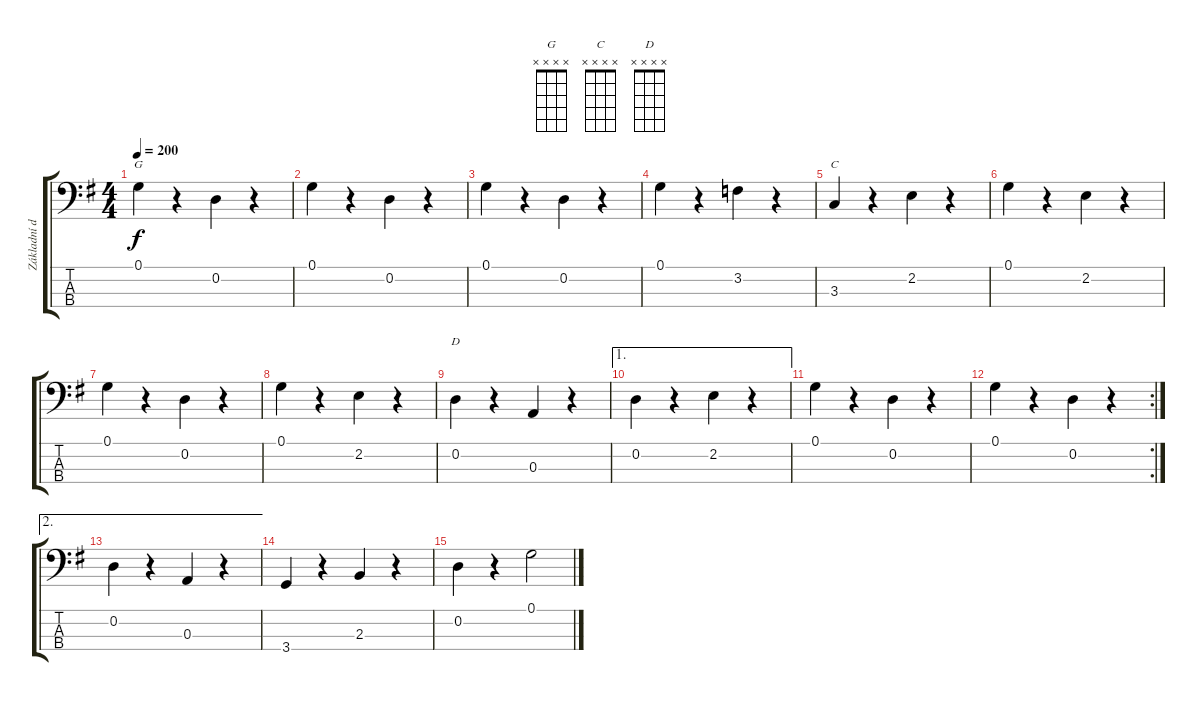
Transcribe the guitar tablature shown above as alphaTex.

\track ("Základní doprovod" "Základní d") {instrument acousticbass}
\staff {score tabs}
\tuning (G2 D2 A1 E1) {hide}
\chord ("G" x x x x)
\chord ("C" x x x x)
\chord ("D" x x x x)
\ts (4 4)
\tempo 200
\clef f4
\ks g
0.1.4{ch "G" dy f instrument acousticbass} r.4 0.2.4 r.4 |
0.1.4 r.4 0.2.4 r.4 |
0.1.4 r.4 0.2.4 r.4 |
0.1.4 r.4 3.2.4 r.4 |
3.3.4{ch "C"} r.4 2.2.4 r.4 |
0.1.4 r.4 2.2.4 r.4 |
0.1.4 r.4 0.2.4 r.4 |
0.1.4 r.4 2.2.4 r.4 |
0.2.4{ch "D"} r.4 0.3.4 r.4 |
\ae 1
0.2.4 r.4 2.2.4 r.4 |
0.1.4 r.4 0.2.4 r.4 |
\rc 2
0.1.4 r.4 0.2.4 r.4 |
\ae 2
0.2.4 r.4 0.3.4 r.4 |
3.4.4 r.4 2.3.4 r.4 |
0.2.4 r.4 0.1.2
